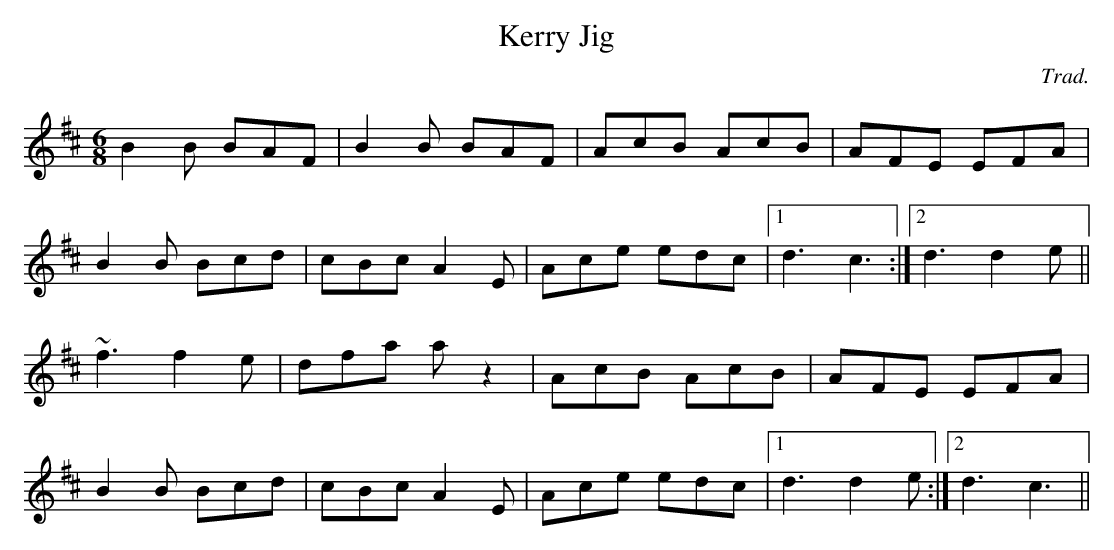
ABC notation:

X:1
T:Kerry Jig
C:Trad.
M:6/8
L:1/8
K:Bm
B2B BAF|B2B BAF|AcB AcB|AFE EFA|
B2B Bcd|cBc A2E|Ace edc|1 d3 c3:|2 d3 d2e||
~f3 f2e|dfa az2|AcB AcB|AFE EFA|
B2B Bcd|cBc A2E|Ace edc|1 d3 d2e:|2 d3 c3||
